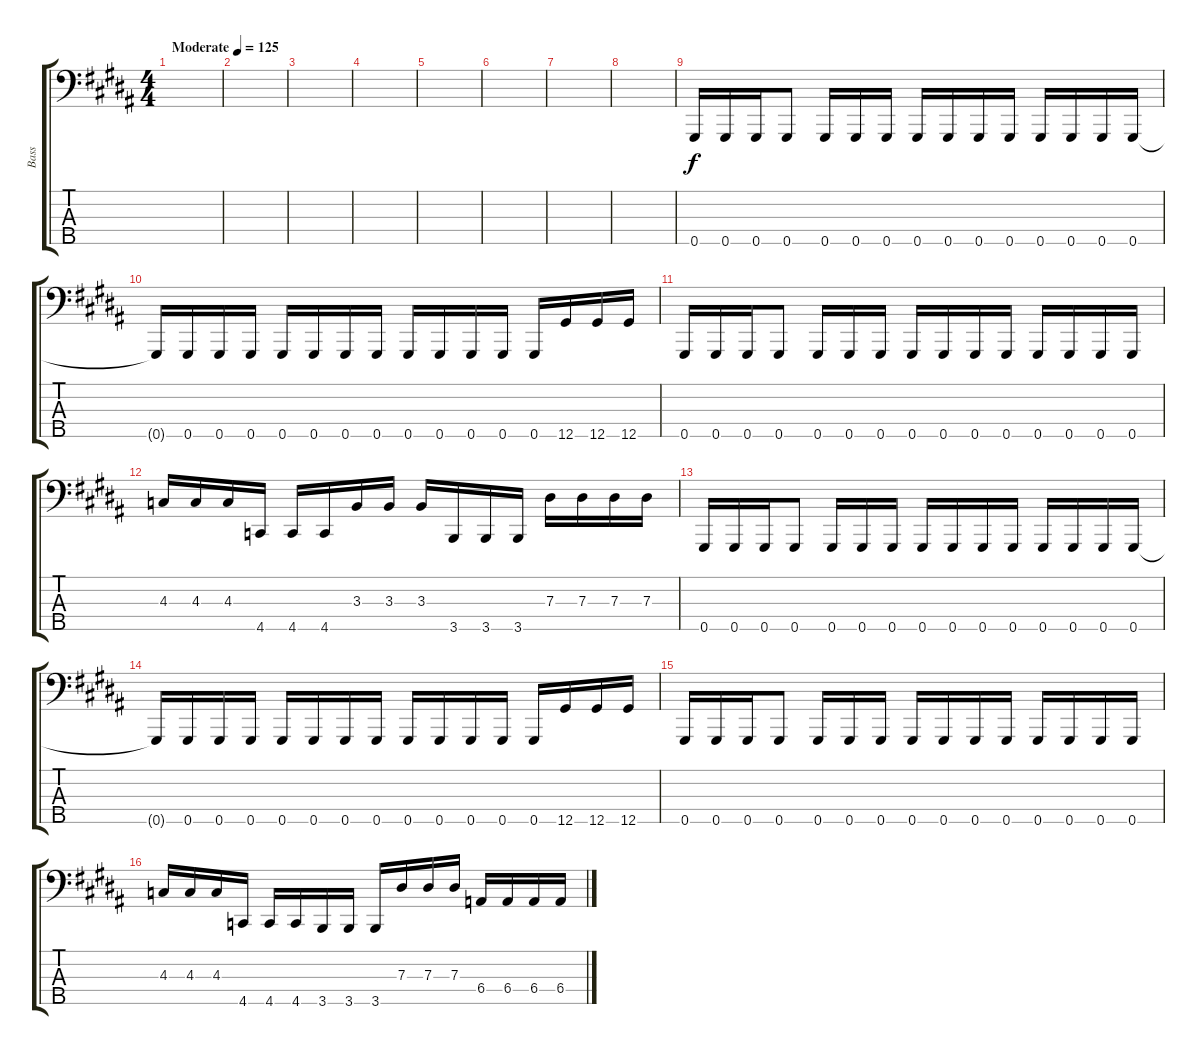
\track ("Bass" "Bass") {instrument electricbassfinger}
\staff {score tabs}
\tuning (F2 Db2 Ab1 Eb1 Ab0) {hide}
\ts (4 4)
\tempo (125 "Moderate")
\clef f4
\ks g#minor
|
|
|
|
|
|
|
|
0.5.16 0.5.16 0.5.16 0.5.8 0.5.16 0.5.16 0.5.16 0.5.16 0.5.16 0.5.16 0.5.16 0.5.16 0.5.16 0.5.16 0.5.16 |
0.5{t}.16 0.5.16 0.5.16 0.5.16 0.5.16 0.5.16 0.5.16 0.5.16 0.5.16 0.5.16 0.5.16 0.5.16 0.5.16 12.5.16 12.5.16 12.5.16 |
0.5.16 0.5.16 0.5.16 0.5.8 0.5.16 0.5.16 0.5.16 0.5.16 0.5.16 0.5.16 0.5.16 0.5.16 0.5.16 0.5.16 0.5.16 |
4.3.16 4.3.16 4.3.16 4.5.16 4.5.16 4.5.16 3.3.16 3.3.16 3.3.16 3.5.16 3.5.16 3.5.16 7.3.16 7.3.16 7.3.16 7.3.16 |
0.5.16 0.5.16 0.5.16 0.5.8 0.5.16 0.5.16 0.5.16 0.5.16 0.5.16 0.5.16 0.5.16 0.5.16 0.5.16 0.5.16 0.5.16 |
0.5{t}.16 0.5.16 0.5.16 0.5.16 0.5.16 0.5.16 0.5.16 0.5.16 0.5.16 0.5.16 0.5.16 0.5.16 0.5.16 12.5.16 12.5.16 12.5.16 |
0.5.16 0.5.16 0.5.16 0.5.8 0.5.16 0.5.16 0.5.16 0.5.16 0.5.16 0.5.16 0.5.16 0.5.16 0.5.16 0.5.16 0.5.16 |
4.3.16 4.3.16 4.3.16 4.5.16 4.5.16 4.5.16 3.5.16 3.5.16 3.5.16 7.3.16 7.3.16 7.3.16 6.4.16 6.4.16 6.4.16 6.4.16
